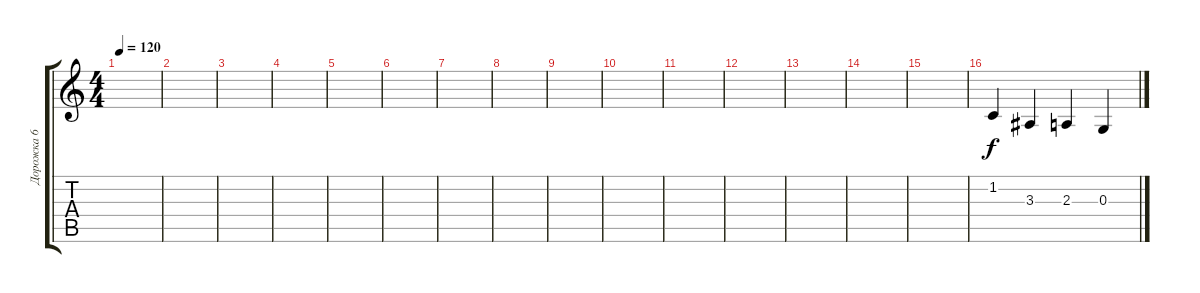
\track ("Дорожка 6" "Дорожка 6") {instrument pad1newage}
\staff {score tabs}
\tuning (E4 B3 G3 D3 A2 E2) {hide}
\ts (4 4)
\tempo 120
\clef g2
\ks c
|
|
|
|
|
|
|
|
|
|
|
|
|
|
|
1.2.4 3.3.4 2.3.4 0.3.4
